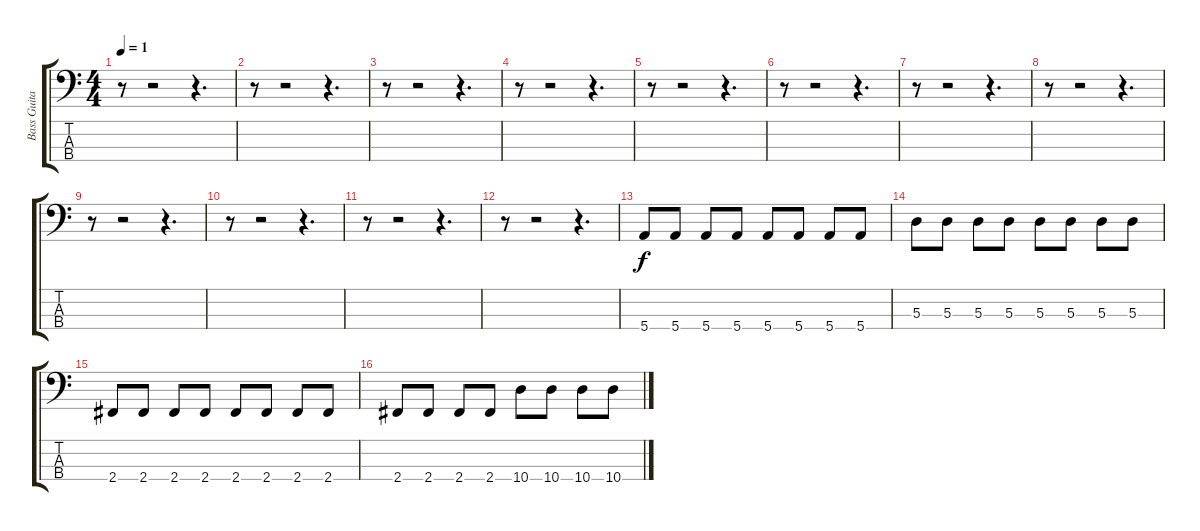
\track ("Bass Guitar" "Bass Guita") {instrument electricbassfinger}
\staff {score tabs}
\tuning (G2 D2 A1 E1) {hide}
\ts (4 4)
\tempo 1
\clef f4
\ks c
r.8{dy f} r.2 r.4{d} |
r.8 r.2 r.4{d} |
r.8 r.2 r.4{d} |
r.8 r.2 r.4{d} |
r.8 r.2 r.4{d} |
r.8 r.2 r.4{d} |
r.8 r.2 r.4{d} |
r.8 r.2 r.4{d} |
r.8 r.2 r.4{d} |
r.8 r.2 r.4{d} |
r.8 r.2 r.4{d} |
r.8 r.2 r.4{d} |
5.4.8 5.4.8 5.4.8 5.4.8 5.4.8 5.4.8 5.4.8 5.4.8 |
5.3.8 5.3.8 5.3.8 5.3.8 5.3.8 5.3.8 5.3.8 5.3.8 |
2.4.8 2.4.8 2.4.8 2.4.8 2.4.8 2.4.8 2.4.8 2.4.8 |
2.4.8 2.4.8 2.4.8 2.4.8 10.4.8 10.4.8 10.4.8 10.4.8
